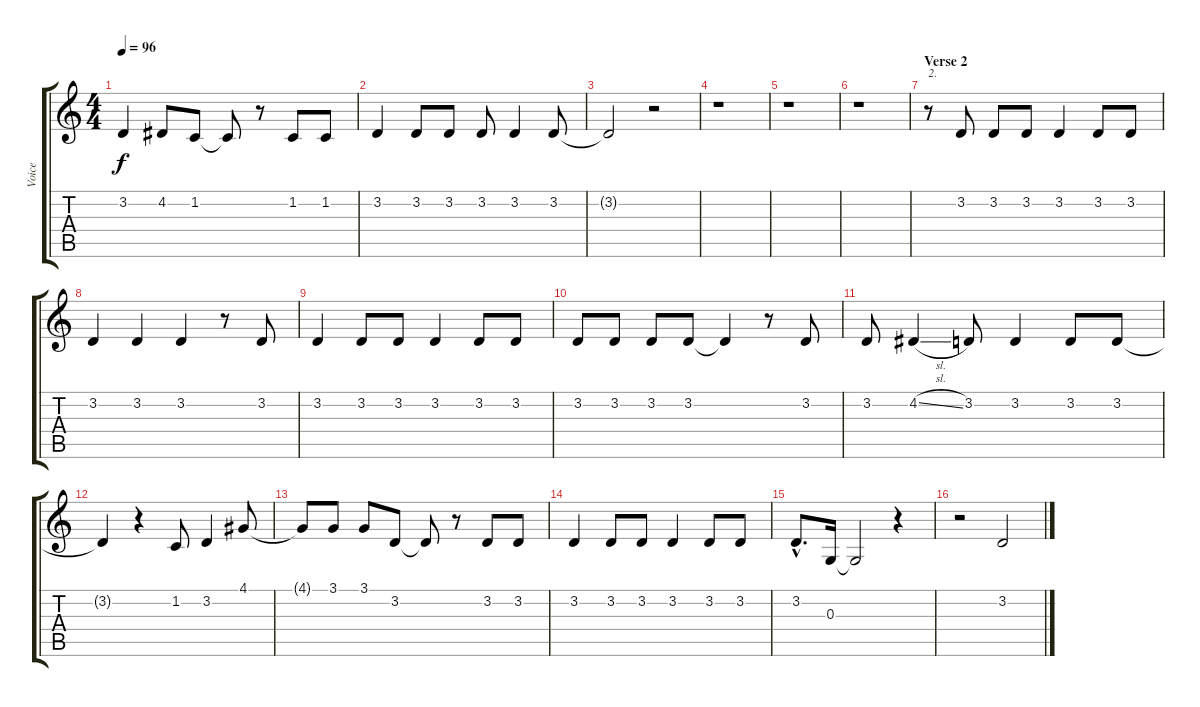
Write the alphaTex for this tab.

\track ("Voice" "Voice") {instrument ocarina}
\staff {score tabs}
\tuning (E4 B3 G3 D3 A2 E2) {hide}
\ts (4 4)
\tempo 96
\clef g2
\ks c
3.2.4{dy f} 4.2.8 1.2.8 1.2{t}.8 r.8 1.2.8 1.2.8 |
3.2.4 3.2.8 3.2.8 3.2.8 3.2.4 3.2.8 |
3.2{t}.2 r.2 |
r.1 |
r.1 |
r.1 |
\section ("" "Verse 2")
r.8{txt "2."} 3.2.8 3.2.8 3.2.8 3.2.4 3.2.8 3.2.8 |
3.2.4 3.2.4 3.2.4 r.8 3.2.8 |
3.2.4 3.2.8 3.2.8 3.2.4 3.2.8 3.2.8 |
3.2.8 3.2.8 3.2.8 3.2.8 3.2{t}.4 r.8 3.2.8 |
3.2.8 4.2{sl}.4 3.2.8 3.2.4 3.2.8 3.2.8 |
3.2{t}.4 r.4 1.2.8 3.2.4 4.1.8 |
4.1{t}.8 3.1.8 3.1.8 3.2.8 3.2{t}.8 r.8 3.2.8 3.2.8 |
3.2.4 3.2.8 3.2.8 3.2.4 3.2.8 3.2.8 |
3.2{hac}.8{d} 0.3.16 0.3{t}.2 r.4 |
r.2 3.2.2
